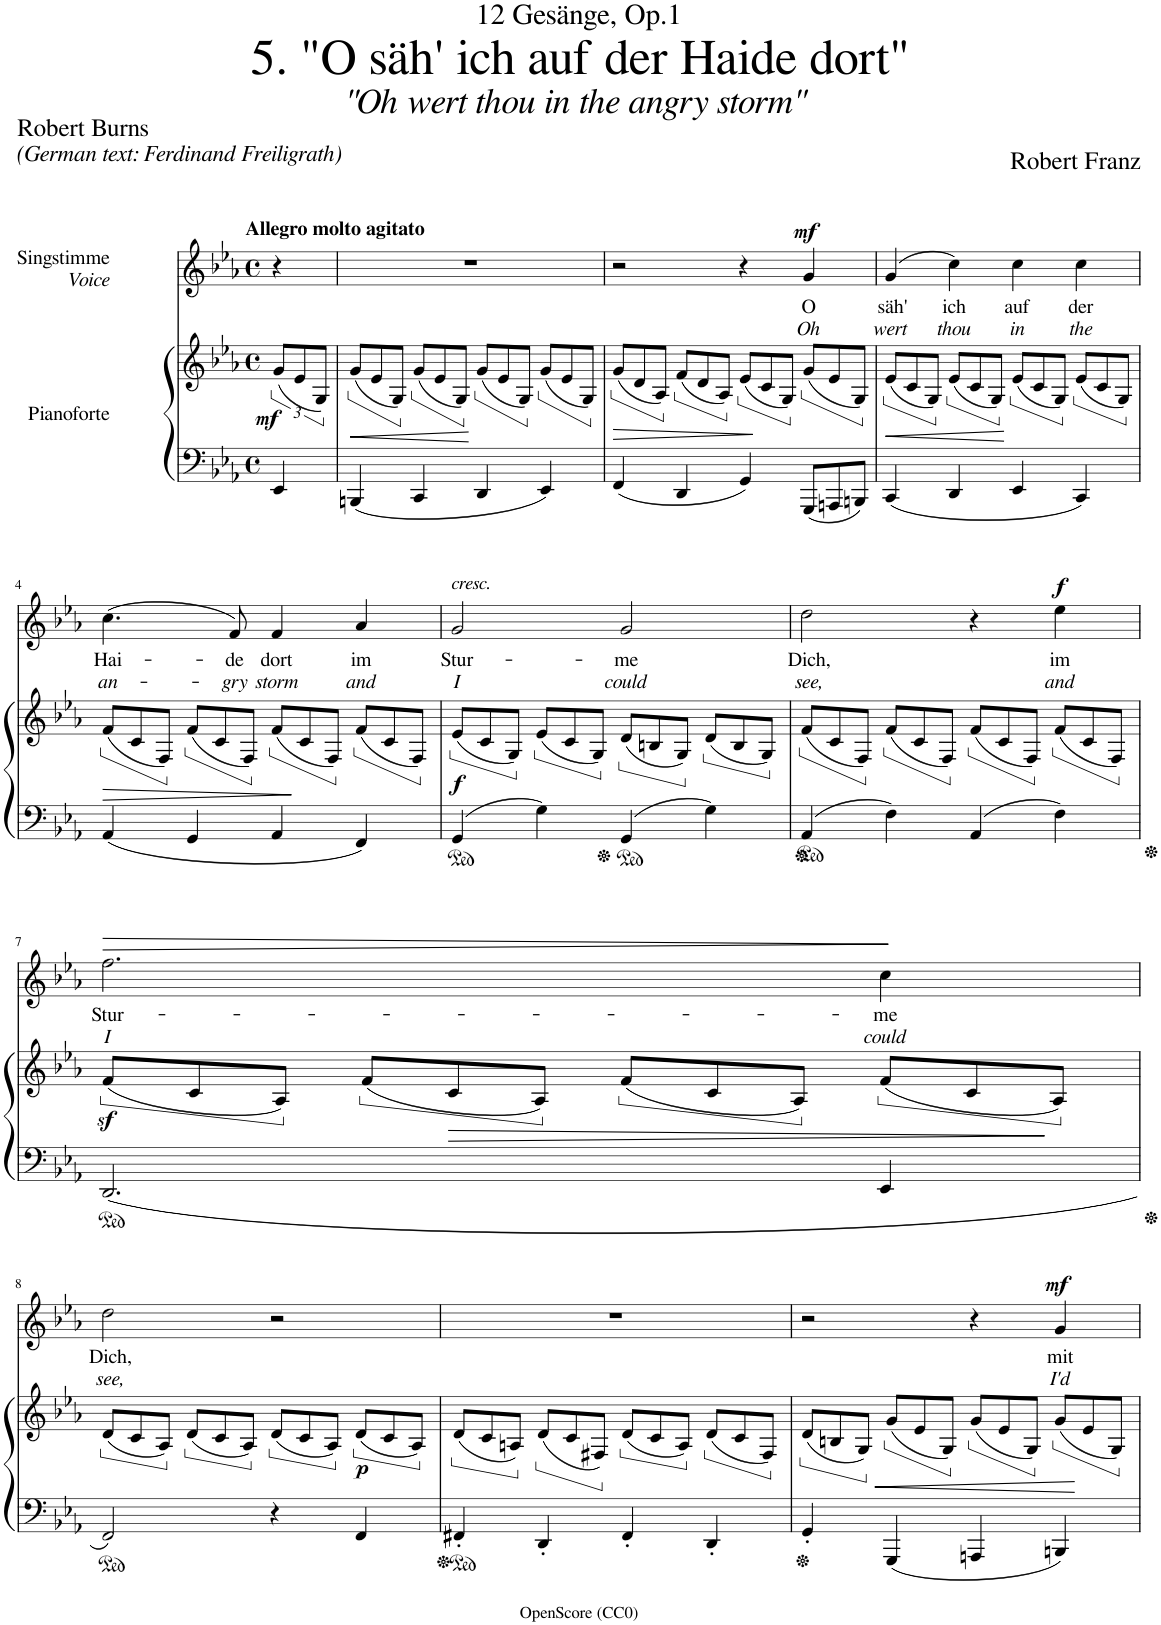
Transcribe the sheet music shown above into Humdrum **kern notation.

**kern	**kern	**dynam	**kern	**text	**text	**dynam
*part2	*part2	*part2	*part1	*part1	*part1	*part1
*staff3	*staff2	*staff2/3	*staff1	*staff1	*staff1	*staff1
*I"Pianoforte	*	*	*I"Singstimme Voice	*	*	*
*I'Pno	*	*	*	*	*	*
*clefF4	*clefG2	*	*clefG2	*	*	*
*k[b-e-a-]	*k[b-e-a-]	*	*k[b-e-a-]	*	*	*
*M4/4	*M4/4	*	*M4/4	*	*	*
*met(c)	*met(c)	*	*met(c)	*	*	*
=	=	=	=	=	=	=
!	!	!	!LO:TX:a:B:t=Allegro molto agitato	!	!	!
!	!	!LO:DY:b	!	!	!	!
4EE-/	(12g/L	mf	4r	.	.	.
.	12e-/	.	.	.	.	.
.	12G/J)	.	.	.	.	.
=1	=1	=1	=1	=1	=1	=1
*	*Xtuplet	*	*	*	*	*
!	!	!LO:HP:b	!	!	!	!
4BBBn/	(12g/L	<	1r	.	.	.
.	12e-/	.	.	.	.	.
.	12G/J)	.	.	.	.	.
4CC/	(12g/L	.	.	.	.	.
.	12e-/	.	.	.	.	.
.	12G/J)	.	.	.	.	.
4DD/	(12g/L	[	.	.	.	.
.	12e-/	.	.	.	.	.
.	12G/J)	.	.	.	.	.
4EE-/	(12g/L	.	.	.	.	.
.	12e-/	.	.	.	.	.
.	12G/J)	.	.	.	.	.
=2	=2	=2	=2	=2	=2	=2
!	!	!LO:HP:b	!	!	!	!
4FF/	(12g/L	>	2r	.	.	.
.	12d/	.	.	.	.	.
.	12A-/J)	.	.	.	.	.
4DD/	(12f/L	.	.	.	.	.
.	12d/	.	.	.	.	.
.	12A-/J)	.	.	.	.	.
4GG/	(12e-/L	.	4r	.	.	.
.	12c/	]	.	.	.	.
.	12G/J)	.	.	.	.	.
*Xbrackettup	*	*	*	*	*	*
!	!	!	!	!LO:LY:b	!LO:LY:b	!LO:DY:a
12GGG/L	(12g/L	.	4g/	O	Oh	mf
12AAAn/	12e-/	.	.	.	.	.
12BBBn/J	12G/J)	.	.	.	.	.
=3	=3	=3	=3	=3	=3	=3
!	!	!LO:HP:b	!	!LO:LY:b	!LO:LY:b	!
4CC/	(12e-/L	<	(4g/	säh'	wert	.
.	12c/	.	.	.	.	.
.	12G/J)	.	.	.	.	.
!	!	!	!	!LO:LY:b	!LO:LY:b	!
4DD/	(12e-/L	.	4cc\)	ich	thou	.
.	12c/	.	.	.	.	.
.	12G/J)	.	.	.	.	.
!	!	!	!	!LO:LY:b	!LO:LY:b	!
4EE-/	(12e-/L	[	4cc\	auf	in	.
.	12c/	.	.	.	.	.
.	12G/J)	.	.	.	.	.
!	!	!	!	!LO:LY:b	!LO:LY:b	!
4CC/	(12e-/L	.	4cc\	der	the	.
.	12c/	.	.	.	.	.
.	12G/J)	.	.	.	.	.
!!LO:LB:g=z
=4	=4	=4	=4	=4	=4	=4
!	!	!LO:HP:b	!	!LO:LY:b	!LO:LY:b	!
4AA-/	(12f/L	>	(4.cc\	Hai-	an-	.
.	12c/	.	.	.	.	.
.	12F/J)	.	.	.	.	.
4GG/	(12f/L	.	.	.	.	.
.	12c/	.	.	.	.	.
!	!	!	!	!LO:LY:b	!LO:LY:b	!
.	.	.	8f/)	-de	-gry	.
.	12F/J)	.	.	.	.	.
!	!	!	!	!LO:LY:b	!LO:LY:b	!
4AA-/	(12f/L	.	4f/	dort	storm	.
.	12c/	]	.	.	.	.
.	12F/J)	.	.	.	.	.
!	!	!	!	!LO:LY:b	!LO:LY:b	!
4FF/	(12f/L	.	4a-/	im	and	.
.	12c/	.	.	.	.	.
.	12F/J)	.	.	.	.	.
=5	=5	=5	=5	=5	=5	=5
!	!	!	!LO:TX:a:i:t=cresc.	!	!	!
!	!	!LO:DY:b	!	!LO:LY:b	!LO:LY:b	!
4GG/	(12e-/L	f	2g/	Stur-	I	.
.	12c/	.	.	.	.	.
.	12G/J)	.	.	.	.	.
4G\	(12e-/L	.	.	.	.	.
.	12c/	.	.	.	.	.
.	12G/J)	.	.	.	.	.
!	!	!	!	!LO:LY:b	!LO:LY:b	!
4GG/	(12d/L	.	2g/	-me	could	.
.	12Bn/	.	.	.	.	.
.	12G/J)	.	.	.	.	.
4G\	(12d/L	.	.	.	.	.
.	12B/	.	.	.	.	.
.	12G/J)	.	.	.	.	.
=6	=6	=6	=6	=6	=6	=6
!	!	!	!	!LO:LY:b	!LO:LY:b	!
4AA-/	(12f/L	.	2dd\	Dich,	see,	.
.	12c/	.	.	.	.	.
.	12F/J)	.	.	.	.	.
4F\	(12f/L	.	.	.	.	.
.	12c/	.	.	.	.	.
.	12F/J)	.	.	.	.	.
4AA-/	(12f/L	.	4r	.	.	.
.	12c/	.	.	.	.	.
.	12F/J)	.	.	.	.	.
!	!	!	!	!LO:LY:b	!LO:LY:b	!LO:DY:a
4F\	(12f/L	.	4ee-\	im	and	f
.	12c/	.	.	.	.	.
.	12F/J)	.	.	.	.	.
!!LO:LB:g=z
=7	=7	=7	=7	=7	=7	=7
!	!	!	!	!LO:LY:b	!LO:LY:b	!LO:HP:b
2.DD/	(12fz</L	.	2.ff\	Stur-	I	>
.	12c/	.	.	.	.	.
.	12A-/J)	.	.	.	.	.
.	(12f/L	.	.	.	.	.
!	!	!LO:HP:b	!	!	!	!
.	12c/	>	.	.	.	.
.	12A-/J)	.	.	.	.	.
.	(12f/L	.	.	.	.	.
.	12c/	.	.	.	.	.
.	12A-/J)	.	.	.	.	.
!	!	!	!	!LO:LY:b	!LO:LY:b	!
4EE-/	(12f/L	.	4cc\	-me	could	]
.	12c/	.	.	.	.	.
.	12A-/J)	]	.	.	.	.
!!LO:LB:g=z
=8	=8	=8	=8	=8	=8	=8
!	!	!	!	!LO:LY:b	!LO:LY:b	!
2FF/	(12d/L	.	2dd\	Dich,	see,	.
.	12c/	.	.	.	.	.
.	12A-/J)	.	.	.	.	.
.	(12d/L	.	.	.	.	.
.	12c/	.	.	.	.	.
.	12A-/J)	.	.	.	.	.
4r	(12d/L	.	2r	.	.	.
.	12c/	.	.	.	.	.
.	12A-/J)	.	.	.	.	.
!	!	!LO:DY:b	!	!	!	!
4FF/	(12d/L	p	.	.	.	.
.	12c/	.	.	.	.	.
.	12A-/J)	.	.	.	.	.
=9	=9	=9	=9	=9	=9	=9
4FF#X'/	(12d/L	.	1r	.	.	.
.	12c/	.	.	.	.	.
.	12An/J)	.	.	.	.	.
4DD'/	(12d/L	.	.	.	.	.
.	12c/	.	.	.	.	.
.	12F#X/J)	.	.	.	.	.
4FF#'/	(12d/L	.	.	.	.	.
.	12c/	.	.	.	.	.
.	12A/J)	.	.	.	.	.
4DD'/	(12d/L	.	.	.	.	.
.	12c/	.	.	.	.	.
.	12F#/J)	.	.	.	.	.
=10	=10	=10	=10	=10	=10	=10
4GG'/	(12d/L	.	2r	.	.	.
.	12Bn/	.	.	.	.	.
!	!	!LO:HP:b	!	!	!	!
.	12G/J)	<	.	.	.	.
4GGG/	(12g/L	.	.	.	.	.
.	12e-/	.	.	.	.	.
.	12G/J)	.	.	.	.	.
4AAAn/	(12g/L	.	4r	.	.	.
.	12e-/	.	.	.	.	.
.	12G/J)	.	.	.	.	.
!	!	!	!	!LO:LY:b	!LO:LY:b	!LO:DY:a
4BBBn/	(12g/L	.	4g/	mit	I'd	mf
.	12e-/	[	.	.	.	.
.	12G/J)	.	.	.	.	.
=	=	=	=	=	=	=
*-	*-	*-	*-	*-	*-	*-
